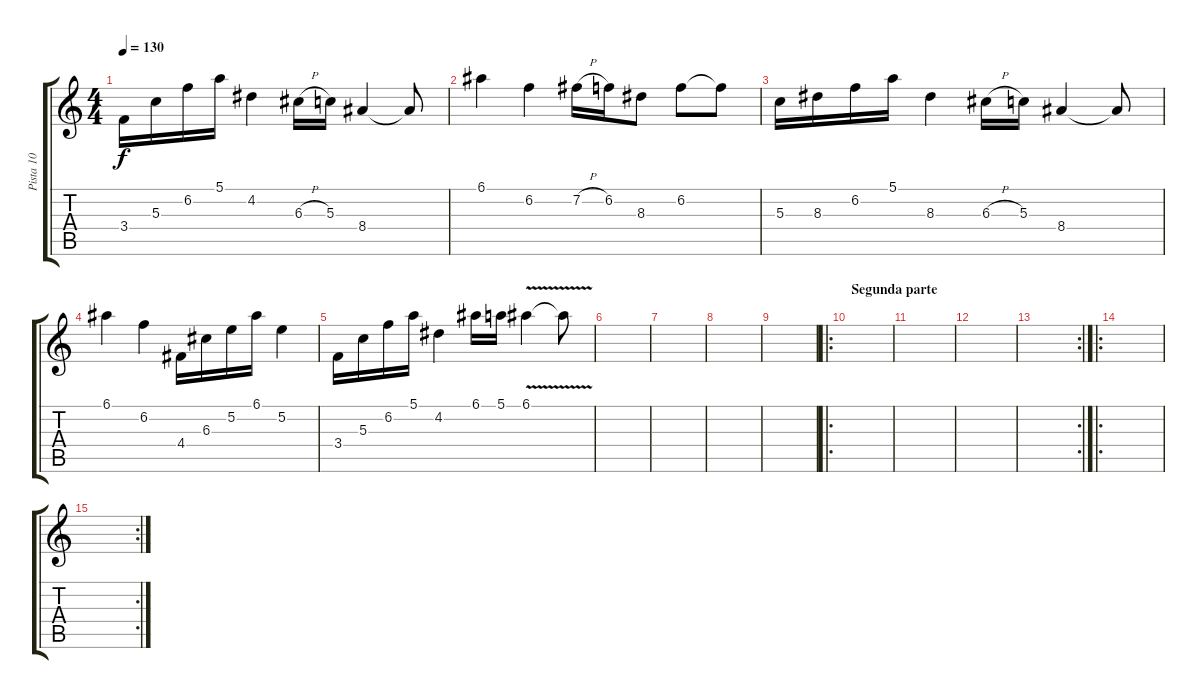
\track ("Pista 10" "Pista 10") {instrument overdrivenguitar}
\staff {score tabs}
\tuning (E4 B3 G3 D3 A2 E2) {hide}
\ts (4 4)
\tempo 130
\clef g2
\ks c
3.4.16{dy f} 5.3.16 6.2.16 5.1.16 4.2.4 6.3{h}.16 5.3.16 8.4.4 8.4{t}.8 |
6.1.4 6.2.4 7.2{h}.16 6.2.16 8.3.8 6.2.8 6.2{t}.8 |
5.3.16 8.3.16 6.2.16 5.1.16 8.3.4 6.3{h}.16 5.3.16 8.4.4 8.4{t}.8 |
6.1.4 6.2.4 4.4.16 6.3.16 5.2.16 6.1.16 5.2.4 |
3.4.16 5.3.16 6.2.16 5.1.16 4.2.4 6.1.16 5.1.16 6.1{v}.4 6.1{t}.8 |
|
|
|
|
\ro
\section ("" "Segunda parte")
|
|
|
\rc 2
|
\ro
|
\rc 2
